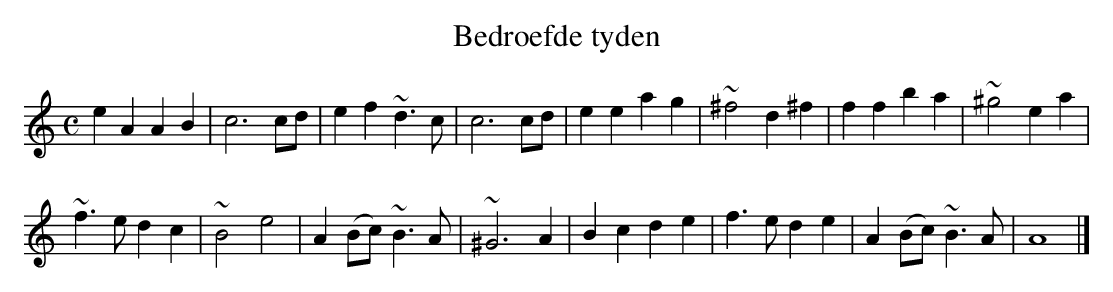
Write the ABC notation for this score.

X:1
T:Bedroefde tyden
M:C
K:Amin
e2A2A2B2|c6cd|e2f2~d3c|c6cd|e2e2a2g2|~^f4d2^f2|f2f2b2a2|~^g4e2a2|
~f3ed2c2|~B4e4|A2(Bc)~B3A|~^G6A2|B2c2d2e2|f3ed2e2|A2(Bc)~B3A|A8|]
